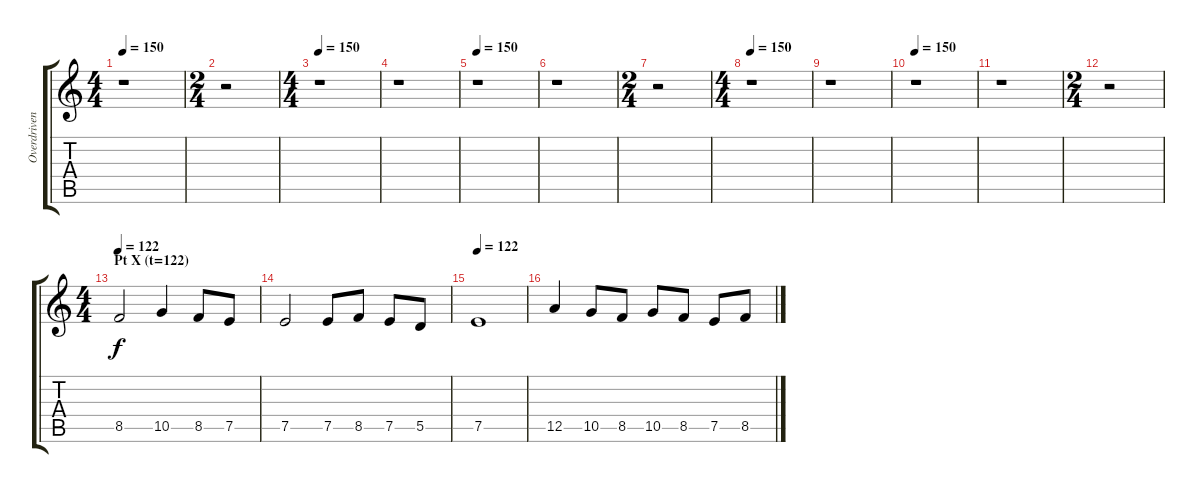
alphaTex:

\track ("Overdriven Guitar II" "Overdriven") {instrument overdrivenguitar}
\staff {score tabs}
\tuning (E4 B3 G3 D3 A2 E2) {hide}
\ts (4 4)
\tempo 150
\clef g2
\ks c
r.1{dy mp} |
\ts (2 4)
r.2 |
\ts (4 4)
\tempo 150
r.1 |
r.1 |
\tempo 150
r.1 |
r.1 |
\ts (2 4)
r.2 |
\ts (4 4)
\tempo 150
r.1 |
r.1 |
\tempo 150
r.1 |
r.1 |
\ts (2 4)
r.2 |
\ts (4 4)
\section ("" "Pt X (t=122)")
\tempo 122
8.5.2{dy f balance 4} 10.5.4 8.5.8 7.5.8 |
7.5.2 7.5.8 8.5.8 7.5.8 5.5.8 |
\tempo 122
7.5.1 |
12.5.4 10.5.8 8.5.8 10.5.8 8.5.8 7.5.8 8.5.8
